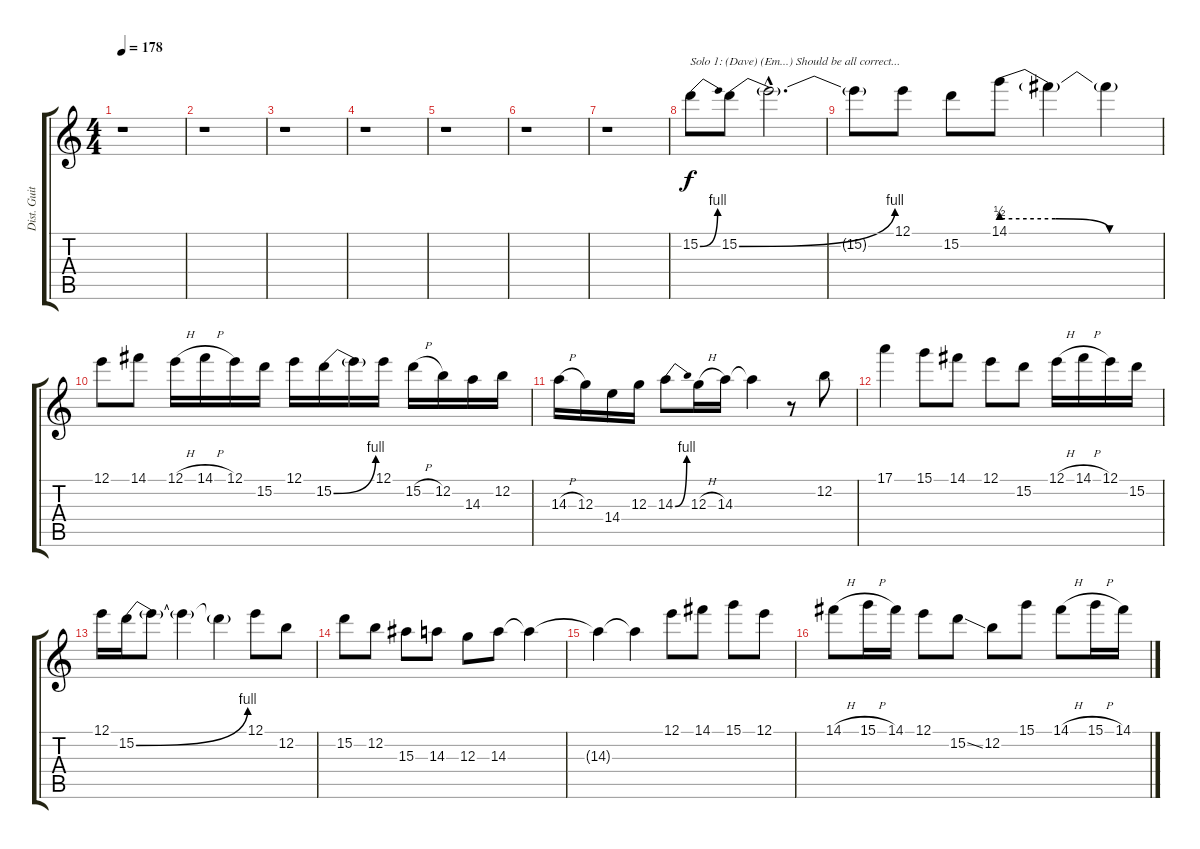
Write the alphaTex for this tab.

\track ("Dist. Guitar 1" "Dist. Guit") {instrument distortionguitar}
\staff {score tabs}
\tuning (E4 B3 G3 D3 A2 E2) {hide}
\ts (4 4)
\tempo 178
\clef g2
\ks c
r.1{dy f} |
r.1 |
r.1 |
r.1 |
r.1 |
r.1 |
r.1 |
15.2{be (bend 0 0 60 4)}.8{txt "Solo 1: (Dave) (Em...) Should be all correct..." volume 16 instrument distortionguitar} 15.2{be (bend 0 0 60 4)}.8 15.2{hac t}.2{d} |
15.2{t}.8 12.1.8 15.2.8 14.1{be (custom 0 2 20 2 40 0 60 0)}.8 14.1{t}.4 14.1{t}.4 |
12.1.8 14.1.8 12.1{h}.16 14.1{h}.16 12.1.16 15.2.16 12.1.16 15.2{be (bend 0 0 60 4)}.16 15.2{t}.16 12.1.16 15.2{h}.16 12.2.16 14.3.16 12.2.16 |
14.3{h}.16 12.3.16 14.4.16 12.3.16 14.3{be (bend 0 0 60 4)}.8 12.3{h}.16 14.3.16 14.3{t}.4 r.8 12.2.8 |
17.1.4 15.1.8 14.1.8 12.1.8 15.2.8 12.1{h}.16 14.1{h}.16 12.1.16 15.2.16 |
12.1.16 15.2{be (bend 0 0 60 4)}.16 15.2{t}.8 15.2{t}.4 15.2{t}.4 12.1.8 12.2.8 |
15.2.8 12.2.8 15.3.8 14.3.8 12.3.8 14.3.8 14.3{t}.4 |
14.3{t}.4 14.3{t}.4 12.1.8 14.1.8 15.1.8 12.1.8 |
14.1{h}.8 15.1{h}.16 14.1.16 12.1.8 15.2{ss}.8 12.2.8 15.1.8 14.1{h}.8 15.1{h}.16 14.1.16
